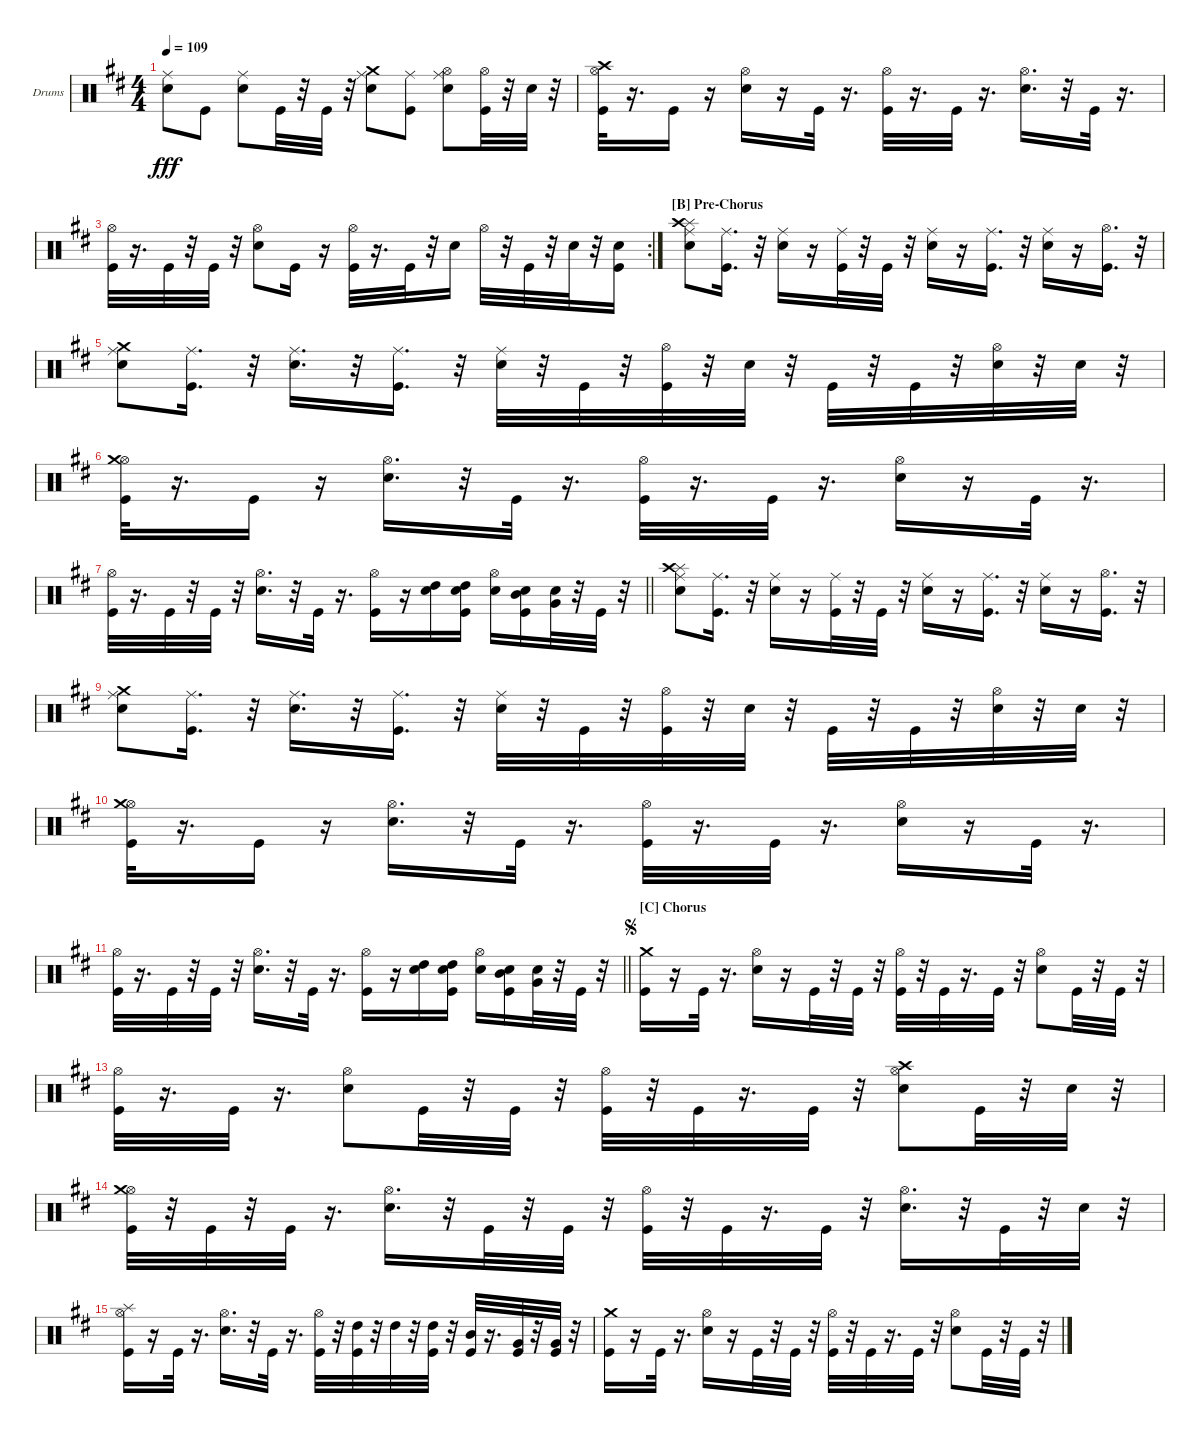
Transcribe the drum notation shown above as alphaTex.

\bracketExtendMode nobrackets
\firstSystemTrackNameOrientation horizontal
\otherSystemsTrackNameOrientation horizontal
\defaultBarNumberDisplay FirstOfSystem
\track ("Drumkit" "Drums") {instrument percussion}
\staff {score}
\articulation defaults
\ts (4 4)
\tempo 109
\clef neutral
\ks bminor
("Snare (hit) 2" "Ride (middle)").8{dy fff} "Kick (hit)".8 ("Snare (hit) 2" "Ride (middle)").8 "Kick (hit)".32 r.32 "Kick (hit)".32 r.32 ("Snare (hit) 2" "Crash medium (hit)" "Ride (middle)").8 ("Kick (hit)" "Ride (middle)").8 ("Snare (hit) 2" "Hi-Hat (open)" "Ride (middle)").8 ("Kick (hit)" "Hi-Hat (open)").32 r.32 "Snare (hit) 2".32 r.32 |
("Kick (hit)" "Hi-Hat (open)" "Crash high (hit)").32 r.16{d} "Kick (hit)".16 r.16 ("Snare (hit) 2" "Hi-Hat (open)").16 r.16 "Kick (hit)".32 r.16{d} ("Kick (hit)" "Hi-Hat (open)").32 r.16{d} "Kick (hit)".32 r.16{d} ("Snare (hit) 2" "Hi-Hat (open)").16{d} r.32 "Kick (hit)".32 r.16{d} |
\rc 2
("Kick (hit)" "Hi-Hat (open)").32 r.16{d} "Kick (hit)".32 r.32 "Kick (hit)".32 r.32 ("Snare (hit) 2" "Hi-Hat (open)").8 "Kick (hit)".16 r.16 ("Kick (hit)" "Hi-Hat (open)").32 r.16{d} "Kick (hit)".32 r.32 "Snare (hit) 2".16 "Hi-Hat (open)".32 r.32 "Kick (hit)".32 r.32 "Snare (hit) 2".32 r.32 ("Kick (hit)" "Snare (hit) 2").16 |
\section ("B" "Pre-Chorus")
\scale
0.250132 ("Snare (hit) 2" "Ride (middle)" "Splash (hit)" "Crash high (hit)").8 ("Kick (hit)" "Ride (middle)").16{d} r.32 ("Snare (hit) 2" "Ride (middle)").16 r.16 ("Kick (hit)" "Ride (middle)").32 r.32 "Kick (hit)".32 r.32 ("Snare (hit) 2" "Ride (middle)").16 r.16 ("Kick (hit)" "Ride (middle)").16{d} r.32 ("Snare (hit) 2" "Ride (middle)").16 r.16 ("Kick (hit)" "Hi-Hat (open)").16{d} r.32 |
\scale
0.178271 ("Snare (hit) 2" "Crash medium (hit)" "Ride (middle)").8 ("Kick (hit)" "Ride (middle)").16{d} r.32 ("Snare (hit) 2" "Ride (middle)").16{d} r.32 ("Kick (hit)" "Ride (middle)").16{d} r.32 ("Snare (hit) 2" "Ride (middle)").32 r.32 "Kick (hit)".32 r.32 ("Kick (hit)" "Hi-Hat (open)").32 r.32 "Snare (hit) 2".32 r.32 "Kick (hit)".32 r.32 "Kick (hit)".32 r.32 ("Snare (hit) 2" "Hi-Hat (open)").32 r.32 "Snare (hit) 2".32 r.32 |
\scale
0.29509 ("Kick (hit)" "Hi-Hat (open)" "Crash medium (hit)").32 r.16{d} "Kick (hit)".16 r.16 ("Snare (hit) 2" "Hi-Hat (open)").16{d} r.32 "Kick (hit)".32 r.16{d} ("Kick (hit)" "Hi-Hat (open)").32 r.16{d} "Kick (hit)".32 r.16{d} ("Snare (hit) 2" "Hi-Hat (open)").16 r.16 "Kick (hit)".32 r.16{d} |
\scale
0.276257
\barLineRight lightlight
("Kick (hit)" "Hi-Hat (open)").32 r.16{d} "Kick (hit)".32 r.32 "Kick (hit)".32 r.32 ("Snare (hit) 2" "Hi-Hat (open)").16{d} r.32 "Kick (hit)".32 r.16{d} ("Kick (hit)" "Hi-Hat (open)").16 r.16 ("Snare (hit) 2" "High Tom (hit)").16 ("Kick (hit)" "Snare (hit) 2" "High Tom (hit)").16 ("Snare (hit) 2" "Hi-Hat (open)").16 ("Kick (hit)" "Snare (hit) 2" "Mid Tom (hit)").16 ("Snare (hit) 2" "Very Low Tom (hit)").32 r.32 "Kick (hit)".32 r.32 |
\scale
0.210056 ("Snare (hit) 2" "Ride (middle)" "Splash (hit)" "Crash high (hit)").8 ("Kick (hit)" "Ride (middle)").16{d} r.32 ("Snare (hit) 2" "Ride (middle)").16 r.16 ("Kick (hit)" "Ride (middle)").32 r.32 "Kick (hit)".32 r.32 ("Snare (hit) 2" "Ride (middle)").16 r.16 ("Kick (hit)" "Ride (middle)").16{d} r.32 ("Snare (hit) 2" "Ride (middle)").16 r.16 ("Kick (hit)" "Hi-Hat (open)").16{d} r.32 |
\scale
0.199 ("Snare (hit) 2" "Crash medium (hit)" "Ride (middle)").8 ("Kick (hit)" "Ride (middle)").16{d} r.32 ("Snare (hit) 2" "Ride (middle)").16{d} r.32 ("Kick (hit)" "Ride (middle)").16{d} r.32 ("Snare (hit) 2" "Ride (middle)").32 r.32 "Kick (hit)".32 r.32 ("Kick (hit)" "Hi-Hat (open)").32 r.32 "Snare (hit) 2".32 r.32 "Kick (hit)".32 r.32 "Kick (hit)".32 r.32 ("Snare (hit) 2" "Hi-Hat (open)").32 r.32 "Snare (hit) 2".32 r.32 |
\scale
0.321421 ("Kick (hit)" "Hi-Hat (open)" "Crash medium (hit)").32 r.16{d} "Kick (hit)".16 r.16 ("Snare (hit) 2" "Hi-Hat (open)").16{d} r.32 "Kick (hit)".32 r.16{d} ("Kick (hit)" "Hi-Hat (open)").32 r.16{d} "Kick (hit)".32 r.16{d} ("Snare (hit) 2" "Hi-Hat (open)").16 r.16 "Kick (hit)".32 r.16{d} |
\scale
0.269377
\barLineRight lightlight
("Kick (hit)" "Hi-Hat (open)").32 r.16{d} "Kick (hit)".32 r.32 "Kick (hit)".32 r.32 ("Snare (hit) 2" "Hi-Hat (open)").16{d} r.32 "Kick (hit)".32 r.16{d} ("Kick (hit)" "Hi-Hat (open)").16 r.16 ("Snare (hit) 2" "High Tom (hit)").16 ("Kick (hit)" "Snare (hit) 2" "High Tom (hit)").16 ("Snare (hit) 2" "Hi-Hat (open)").16 ("Kick (hit)" "Snare (hit) 2" "Mid Tom (hit)").16 ("Snare (hit) 2" "Very Low Tom (hit)").32 r.32 "Kick (hit)".32 r.32 |
\section ("C" "Chorus")
\jump segno
("Kick (hit)" "Crash medium (hit)").16 r.16 "Kick (hit)".32 r.16{d} ("Snare (hit) 2" "Hi-Hat (open)").16 r.16 "Kick (hit)".32 r.32 "Kick (hit)".32 r.32 ("Kick (hit)" "Hi-Hat (open)").32 r.32 "Kick (hit)".32 r.16{d} "Kick (hit)".32 r.32 ("Snare (hit) 2" "Hi-Hat (open)").8 "Kick (hit)".32 r.32 "Kick (hit)".32 r.32 |
("Kick (hit)" "Hi-Hat (open)").32 r.16{d} "Kick (hit)".32 r.16{d} ("Snare (hit) 2" "Hi-Hat (open)").8 "Kick (hit)".32 r.32 "Kick (hit)".32 r.32 ("Kick (hit)" "Hi-Hat (open)").32 r.32 "Kick (hit)".32 r.16{d} "Kick (hit)".32 r.32 ("Snare (hit) 2" "Hi-Hat (open)" "Crash high (hit)").8 "Kick (hit)".32 r.32 "Snare (hit) 2".32 r.32 |
("Kick (hit)" "Hi-Hat (open)" "Crash medium (hit)").32 r.32 "Kick (hit)".32 r.32 "Kick (hit)".32 r.16{d} ("Snare (hit) 2" "Hi-Hat (open)").16{d} r.32 "Kick (hit)".32 r.32 "Kick (hit)".32 r.32 ("Kick (hit)" "Hi-Hat (open)").32 r.32 "Kick (hit)".32 r.16{d} "Kick (hit)".32 r.32 ("Snare (hit) 2" "Hi-Hat (open)").16{d} r.32 "Kick (hit)".32 r.32 "Snare (hit) 2".32 r.32 |
("Kick (hit)" "Hi-Hat (open)" "Splash (hit)").16 r.16 "Kick (hit)".32 r.16{d} ("Snare (hit) 2" "Hi-Hat (open)").16{d} r.32 "Kick (hit)".32 r.16{d} ("Kick (hit)" "Hi-Hat (open)").32 r.32 ("Kick (hit)" "High Tom (hit)").32 r.32 "High Tom (hit)".32 r.32 ("Kick (hit)" "High Tom (hit)").32 r.32 ("Kick (hit)" "Mid Tom (hit)").32 r.16{d} ("Kick (hit)" "Very Low Tom (hit)").32 r.32 ("Kick (hit)" "Very Low Tom (hit)").32 r.32 |
("Kick (hit)" "Crash medium (hit)").16 r.16 "Kick (hit)".32 r.16{d} ("Snare (hit) 2" "Hi-Hat (open)").16 r.16 "Kick (hit)".32 r.32 "Kick (hit)".32 r.32 ("Kick (hit)" "Hi-Hat (open)").32 r.32 "Kick (hit)".32 r.16{d} "Kick (hit)".32 r.32 ("Snare (hit) 2" "Hi-Hat (open)").8 "Kick (hit)".32 r.32 "Kick (hit)".32 r.32
